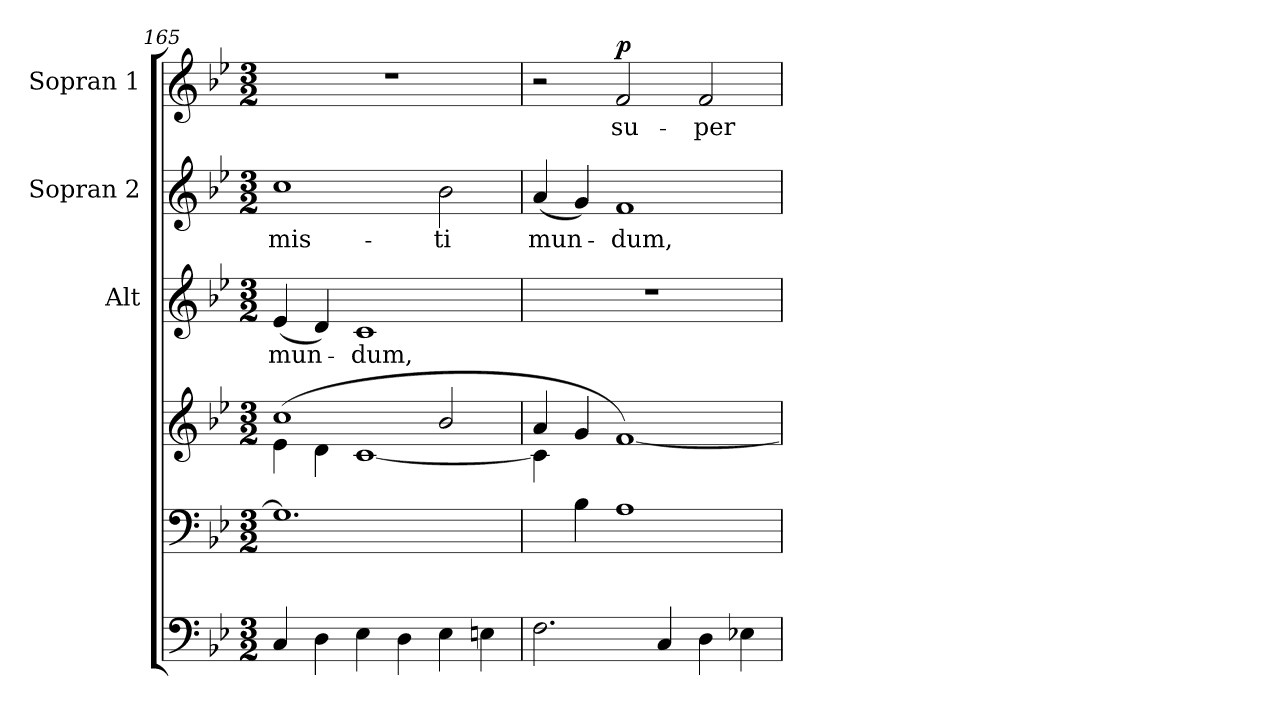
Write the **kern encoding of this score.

**kern	**kern	**kern	**kern	**text	**kern	**text	**kern	**text	**dynam
*part5	*part4	*part4	*part3	*part3	*part2	*part2	*part1	*part1	*part1
*staff6	*staff5	*staff4	*staff3	*staff3	*staff2	*staff2	*staff1	*staff1	*staff1
*	*	*	*I"Alt	*	*I"Sopran 2	*	*I"Sopran 1	*	*
*	*	*	*I'A.	*	*I'S. 2	*	*I'S. 1	*	*
*clefF4	*clefF4	*clefG2	*clefG2	*	*clefG2	*	*clefG2	*	*
*k[b-e-]	*k[b-e-]	*k[b-e-]	*k[b-e-]	*	*k[b-e-]	*	*k[b-e-]	*	*
*B-:	*B-:	*B-:	*B-:	*	*B-:	*	*B-:	*	*
*M3/2	*M3/2	*M3/2	*M3/2	*	*M3/2	*	*M3/2	*	*
=165	=165	=165	=165	=165	=165	=165	=165	=165	=165
*	*	*^	*	*	*	*	*	*	*
!	!	!	!	!	!LO:LY:b	!	!LO:LY:b	!	!	!
4C/	1.G]	(>1cc	4e-\	(<4e-/	mun-	1cc	-mis-	1.r	.	.
4D\	.	.	4d\	4d/)	.	.	.	.	.	.
!	!	!	!	!	!LO:LY:b	!	!	!	!	!
4E-\	.	.	[<1c	1c	-dum,	.	.	.	.	.
4D\	.	.	.	.	.	.	.	.	.	.
!	!	!	!	!	!	!	!LO:LY:b	!	!	!
4E-\	.	2b-/	.	.	.	2b-\	-ti	.	.	.
4En\	.	.	.	.	.	.	.	.	.	.
=166	=166	=166	=166	=166	=166	=166	=166	=166	=166	=166
!	!	!	!	!	!	!	!LO:LY:b	!	!	!
2.F\	4ryy	4a/	4c\]	1.r	.	(<4a/	mun-	2r	.	.
.	4B-\	4g/	4ryy	.	.	4g/)	.	.	.	.
!	!	!	!	!	!	!	!LO:LY:b	!	!LO:LY:b	!LO:DY:a
.	1A	[>1f)	1ryy	.	.	1f	-dum,	2f/	su-	p
4C/	.	.	.	.	.	.	.	.	.	.
!	!	!	!	!	!	!	!	!	!LO:LY:b	!
4D\	.	.	.	.	.	.	.	2f/	-per	.
4E-X\	.	.	.	.	.	.	.	.	.	.
*	*	*v	*v	*	*	*	*	*	*	*
=	=	=	=	=	=	=	=	=	=
*-	*-	*-	*-	*-	*-	*-	*-	*-	*-
